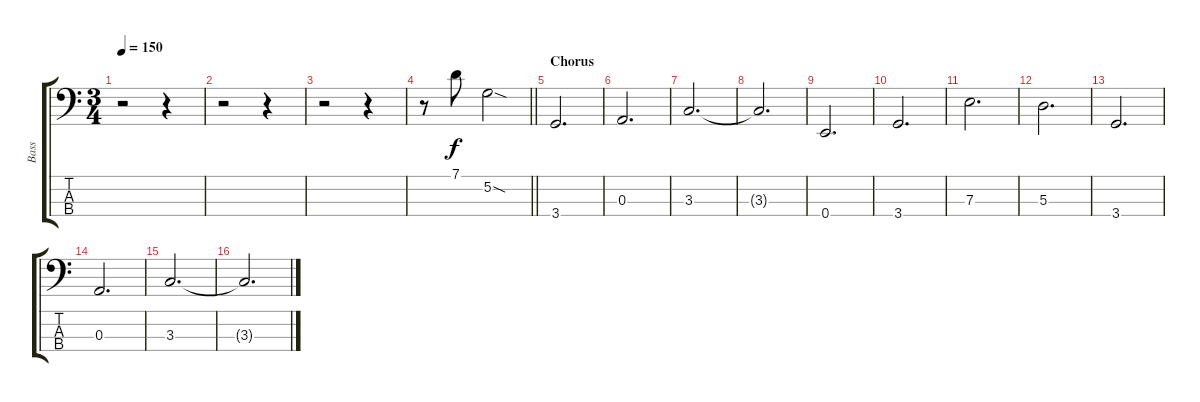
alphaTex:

\track ("Bass" "Bass") {instrument electricbassfinger}
\staff {score tabs}
\tuning (G2 D2 A1 E1) {hide}
\ts (3 4)
\tempo 150
\clef f4
\ks c
r.2{dy f} r.4 |
r.2 r.4 |
r.2 r.4 |
\barLineRight lightlight
r.8 7.1.8{volume 13} 5.2{sod}.2 |
\section ("" "Chorus")
3.4.2{d} |
0.3.2{d} |
3.3.2{d} |
3.3{t}.2{d} |
0.4.2{d} |
3.4.2{d} |
7.3.2{d} |
5.3.2{d} |
3.4.2{d} |
0.3.2{d} |
3.3.2{d} |
3.3{t}.2{d}
